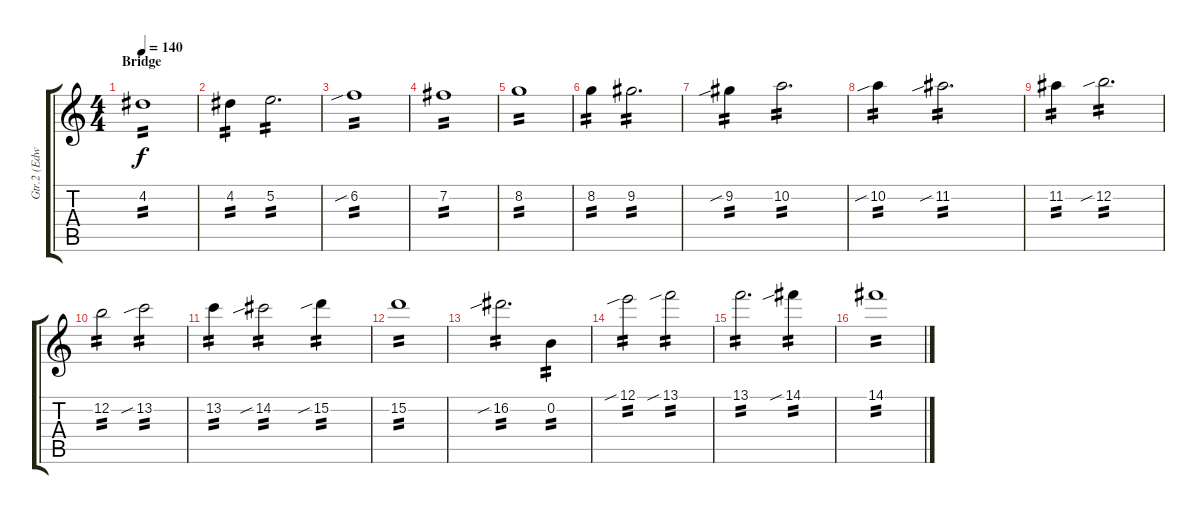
\track ("Gtr.2 (Edward O'Brien)" "Gtr.2 (Edw") {instrument electricguitarjazz}
\staff {score tabs}
\tuning (E4 B3 G3 D3 A2 E2) {hide}
\ts (4 4)
\section ("" "Bridge")
\tempo 140
\clef g2
\ks c
4.2.1{tp 2 dy f volume 10 instrument electricguitarjazz} |
4.2.4{tp 2} 5.2.2{d tp 2} |
6.2{sib}.1{tp 2} |
7.2.1{tp 2} |
8.2.1{tp 2} |
8.2.4{tp 2} 9.2.2{d tp 2} |
9.2{sib}.4{tp 2} 10.2.2{d tp 2} |
10.2{sib}.4{tp 2} 11.2{sib}.2{d tp 2} |
11.2.4{tp 2} 12.2{sib}.2{d tp 2} |
12.2.2{tp 2} 13.2{sib}.2{tp 2} |
13.2.4{tp 2} 14.2{sib}.2{tp 2} 15.2{sib}.4{tp 2} |
15.2.1{tp 2} |
16.2{sib}.2{d tp 2} 0.2.4{tp 2} |
12.1{sib}.2{tp 2} 13.1{sib}.2{tp 2} |
13.1.2{d tp 2} 14.1{sib}.4{tp 2} |
14.1.1{tp 2}
